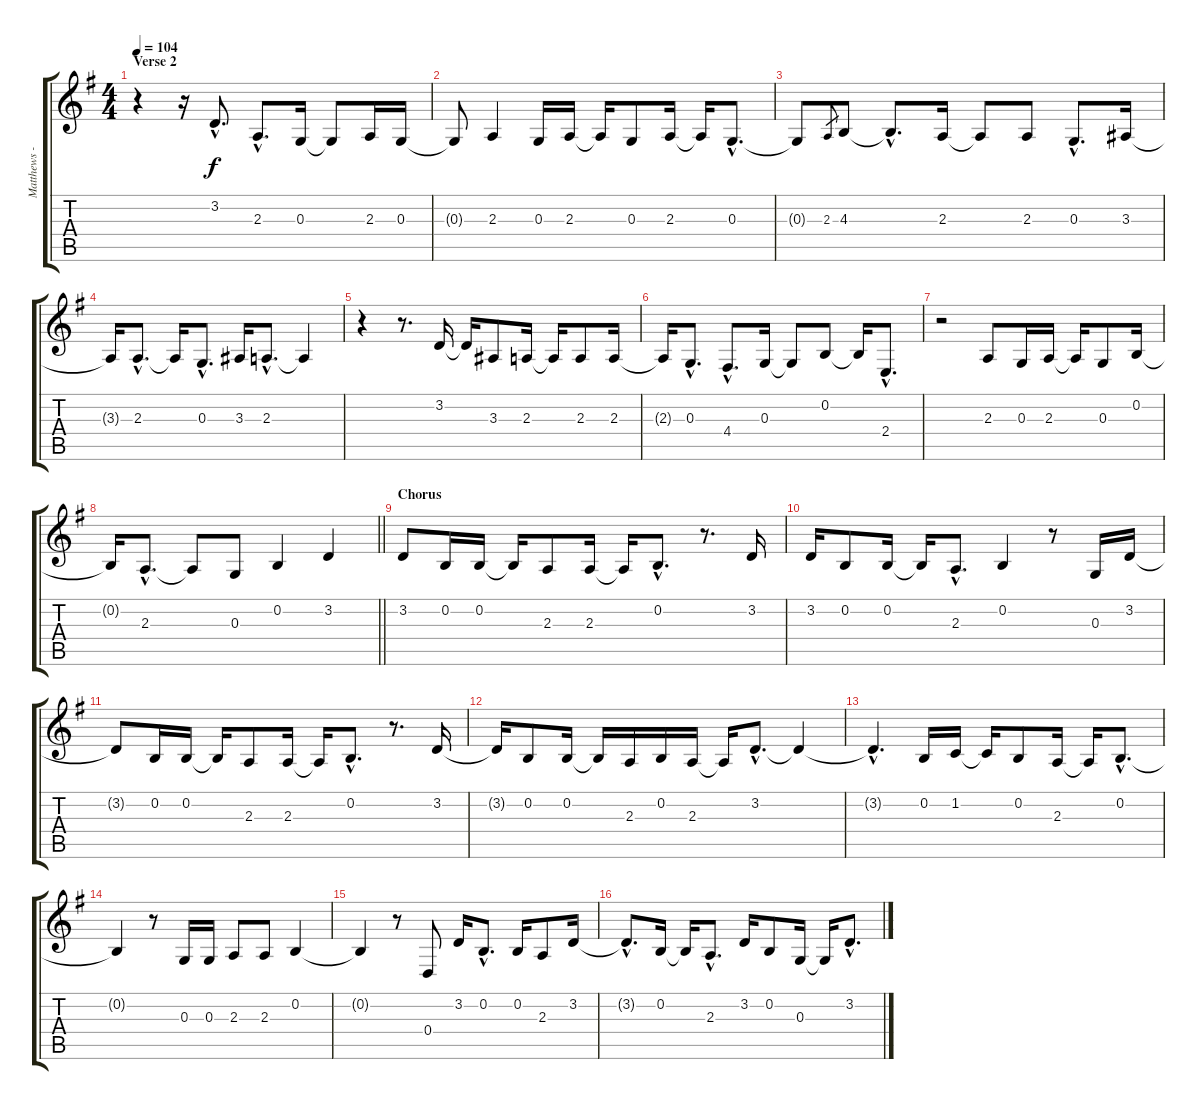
\track ("Matthews - Vocals" "Matthews -") {instrument lead2sawtooth}
\staff {score tabs}
\tuning (E4 B3 G3 D3 A2 E2) {hide}
\ts (4 4)
\section ("" "Verse 2")
\tempo 104
\clef g2
\ks eminor
r.4{dy f} r.16 3.2{hac}.8{d} 2.3{hac}.8{d} 0.3.16 0.3{t}.8 2.3.16 0.3.16 |
0.3{t}.8 2.3.4 0.3.16 2.3.16 2.3{t}.16 0.3.8 2.3.16 2.3{t}.16 0.3{hac}.8{d} |
0.3{t}.8 2.3.8{gr} 4.3.8 4.3{hac t}.8{d} 2.3.16 2.3{t}.8 2.3.8 0.3{hac}.8{d} 3.3.16 |
3.3{t}.16 2.3{hac}.8{d} 2.3{t}.16 0.3{hac}.8{d} 3.3.16 2.3{hac}.8{d} 2.3{t}.4 |
r.4 r.8{d} 3.2.16 3.2{t}.16 3.3.8 2.3.16 2.3{t}.16 2.3.8 2.3.16 |
2.3{t}.16 0.3{hac}.8{d} 4.4{hac}.8{d} 0.3.16 0.3{t}.8 0.2.8 0.2{t}.16 2.4{hac}.8{d} |
r.2 2.3.8 0.3.16 2.3.16 2.3{t}.16 0.3.8 0.2.16 |
\barLineRight lightlight
0.2{t}.16 2.3{hac}.8{d} 2.3{t}.8 0.3.8 0.2.4 3.2.4 |
\section ("" "Chorus")
3.2.8 0.2.16 0.2.16 0.2{t}.16 2.3.8 2.3.16 2.3{t}.16 0.2{hac}.8{d} r.8{d} 3.2.16 |
3.2.16 0.2.8 0.2.16 0.2{t}.16 2.3{hac}.8{d} 0.2.4 r.8 0.3.16 3.2.16 |
3.2{t}.8 0.2.16 0.2.16 0.2{t}.16 2.3.8 2.3.16 2.3{t}.16 0.2{hac}.8{d} r.8{d} 3.2.16 |
3.2{t}.16 0.2.8 0.2.16 0.2{t}.16 2.3.16 0.2.16 2.3.16 2.3{t}.16 3.2{hac}.8{d} 3.2{t}.4 |
3.2{hac t}.4{d} 0.2.16 1.2.16 1.2{t}.16 0.2.8 2.3.16 2.3{t}.16 0.2{hac}.8{d} |
0.2{t}.4 r.8 0.3.16 0.3.16 2.3.8 2.3.8 0.2.4 |
0.2{t}.4 r.8 0.4.8 3.2.16 0.2{hac}.8{d} 0.2.16 2.3.8 3.2.16 |
3.2{hac t}.8{d} 0.2.16 0.2{t}.16 2.3{hac}.8{d} 3.2.16 0.2.8 0.3.16 0.3{t}.16 3.2{hac}.8{d}
